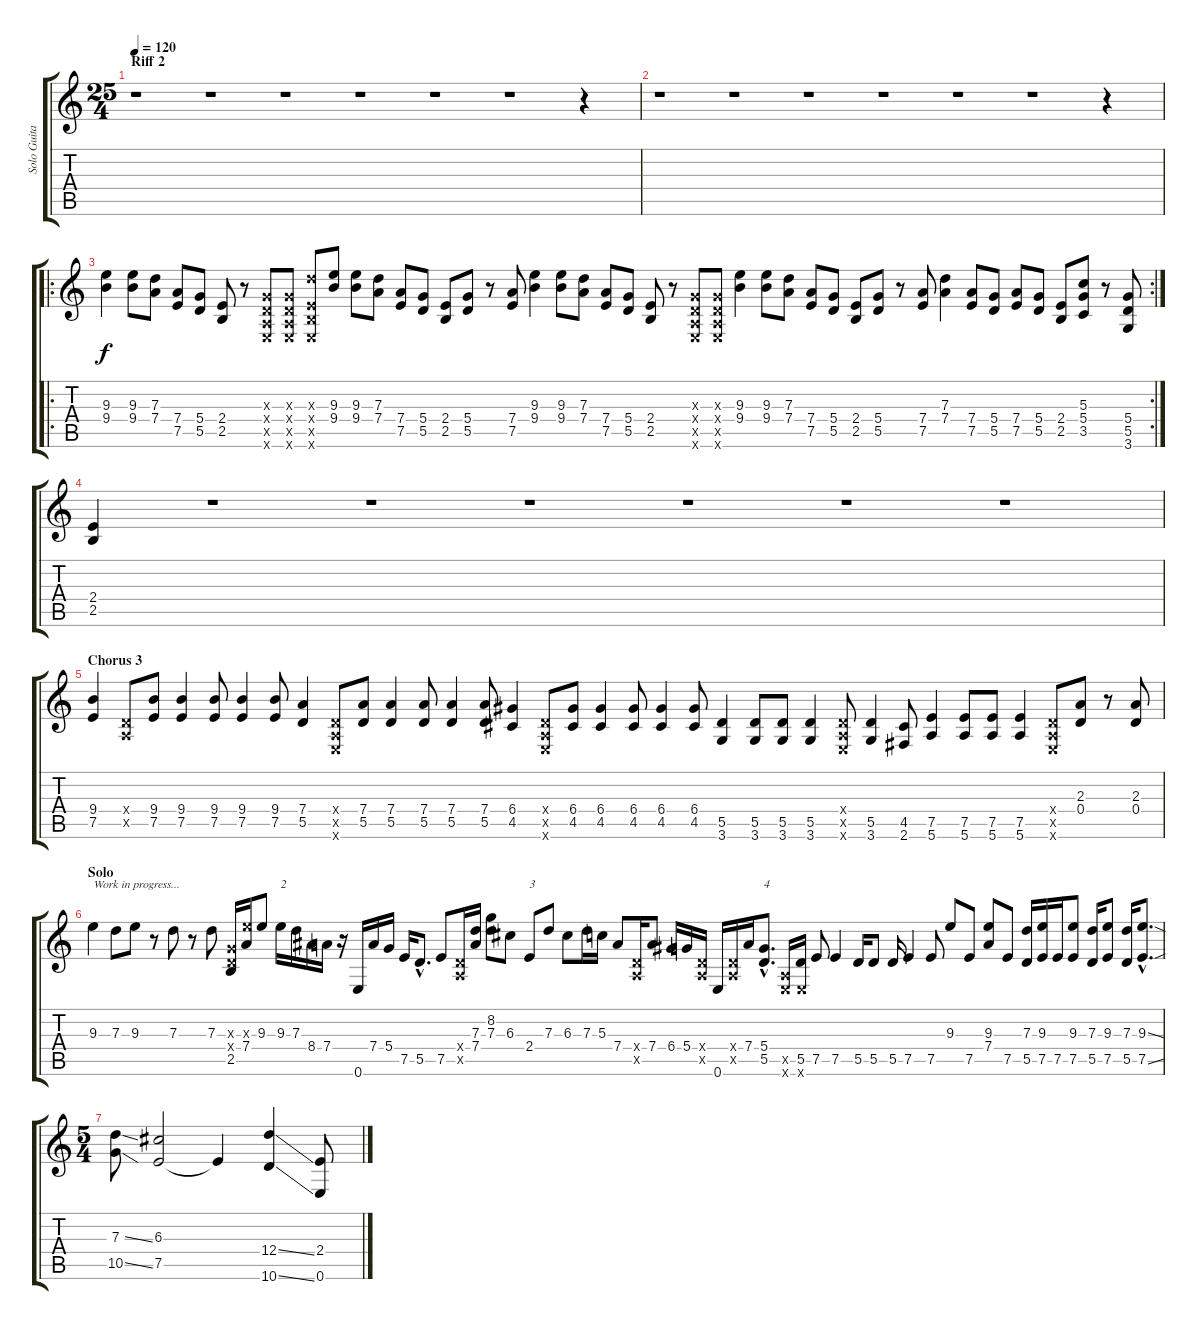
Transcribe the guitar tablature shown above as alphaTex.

\track ("Solo Guitar Backup" "Solo Guita") {instrument overdrivenguitar}
\staff {score tabs}
\tuning (E4 B3 G3 D3 A2 E2) {hide}
\ts (25 4)
\section ("" "Riff 2")
\tempo 120
\clef g2
\ks c
r.1{dy f} r.1 r.1 r.1 r.1 r.1 r.4 |
r.1 r.1 r.1 r.1 r.1 r.1 r.4 |
\ro
\rc 2
(9.3 9.4).4 (9.3 9.4).8 (7.3 7.4).8 (7.4 7.5).8 (5.4 5.5).8 (2.4 2.5).8 r.8 (0.3{x} 0.4{x} 0.5{x} 0.6{x}).8 (0.3{x} 0.4{x} 0.5{x} 0.6{x}).8 (7.3{x} 2.4{x} 2.5{x} 0.6{x}).8 (9.3 9.4).8 (9.3 9.4).8 (7.3 7.4).8 (7.4 7.5).8 (5.4 5.5).8 (2.4 2.5).8 (5.4 5.5).8 r.8 (7.4 7.5).8 (9.3 9.4).4 (9.3 9.4).8 (7.3 7.4).8 (7.4 7.5).8 (5.4 5.5).8 (2.4 2.5).8 r.8 (0.3{x} 0.4{x} 0.5{x} 0.6{x}).8 (0.3{x} 0.4{x} 0.5{x} 0.6{x}).8 (9.3 9.4).4 (9.3 9.4).8 (7.3 7.4).8 (7.4 7.5).8 (5.4 5.5).8 (2.4 2.5).8 (5.4 5.5).8 r.8 (7.4 7.5).8 (7.3 7.4).4 (7.4 7.5).8 (5.4 5.5).8 (7.4 7.5).8 (5.4 5.5).8 (2.4 2.5).8 (5.3 5.4 3.5).8 r.8 (5.4 5.5 3.6).8 |
(2.4 2.5).4 r.1 r.1 r.1 r.1 r.1 r.1 |
\section ("" "Chorus 3")
(9.4 7.5).4{volume 8} (0.4{x} 0.5{x}).8 (9.4 7.5).8 (9.4 7.5).4 (9.4 7.5).8 (9.4 7.5).4 (9.4 7.5).8 (7.4 5.5).4 (0.4{x} 0.5{x} 0.6{x}).8 (7.4 5.5).8 (7.4 5.5).4 (7.4 5.5).8 (7.4 5.5).4 (7.4 5.5).8 (6.4 4.5).4 (0.4{x} 0.5{x} 0.6{x}).8 (6.4 4.5).8 (6.4 4.5).4 (6.4 4.5).8 (6.4 4.5).4 (6.4 4.5).8 (5.5 3.6).4 (5.5 3.6).8 (5.5 3.6).8 (5.5 3.6).4 (0.4{x} 0.5{x} 0.6{x}).8 (5.5 3.6).4 (4.5 2.6).8 (7.5 5.6).4 (7.5 5.6).8 (7.5 5.6).8 (7.5 5.6).4 (0.4{x} 0.5{x} 0.6{x}).8 (2.3 0.4).8{volume 15} r.8 (2.3 0.4).8 |
\section ("" "Solo")
9.3.4{txt "Work in progress..."} 7.3.8 9.3.8 r.8 7.3.8 r.8 7.3.8 (0.3{x} 0.4{x} 2.5).16 (9.3{x} 7.4).16 9.3.8 9.3.16{txt "2"} 7.3.16 8.4.16 7.4.16 r.16 0.6.16 7.4.16 5.4.16 7.5.16 5.5{hac}.8{d} 7.5.8 (0.4{x} 0.5{x}).16 (7.3 7.4).16 (8.2 7.3).8 6.3.8 2.4.8{txt "3"} 7.3.8 6.3.8 7.3.16 5.3.16 7.4.8 (0.4{x} 0.5{x}).16 7.4.8 6.4.16 5.4.16 (0.4{x} 0.5{x}).16 0.6.16 (0.4{x} 0.5{x}).16 7.4.16 (5.4{hac} 5.5{hac}).8{d txt "4"} (0.5{x} 0.6{x}).16 (5.5 0.6{x}).16 7.5.8 7.5.4 5.5.16 5.5.8 5.5.16 7.5.4 7.5.8 9.3.8 7.5.8 (9.3 7.4).8 7.5.8 (7.3 5.5).16 (9.3 7.5).16 7.5.16 (9.3 7.5).8 (7.3 5.5).16 (9.3 7.5).8 (7.3 5.5).16 (9.3{ss hac} 7.5{ss hac}).8{d} |
\ts (5 4)
(7.3{ss} 10.5{ss}).8 (6.3 7.5).2 7.5{t}.4 (12.4{ss} 10.6{ss}).4 (2.4 0.6).8
